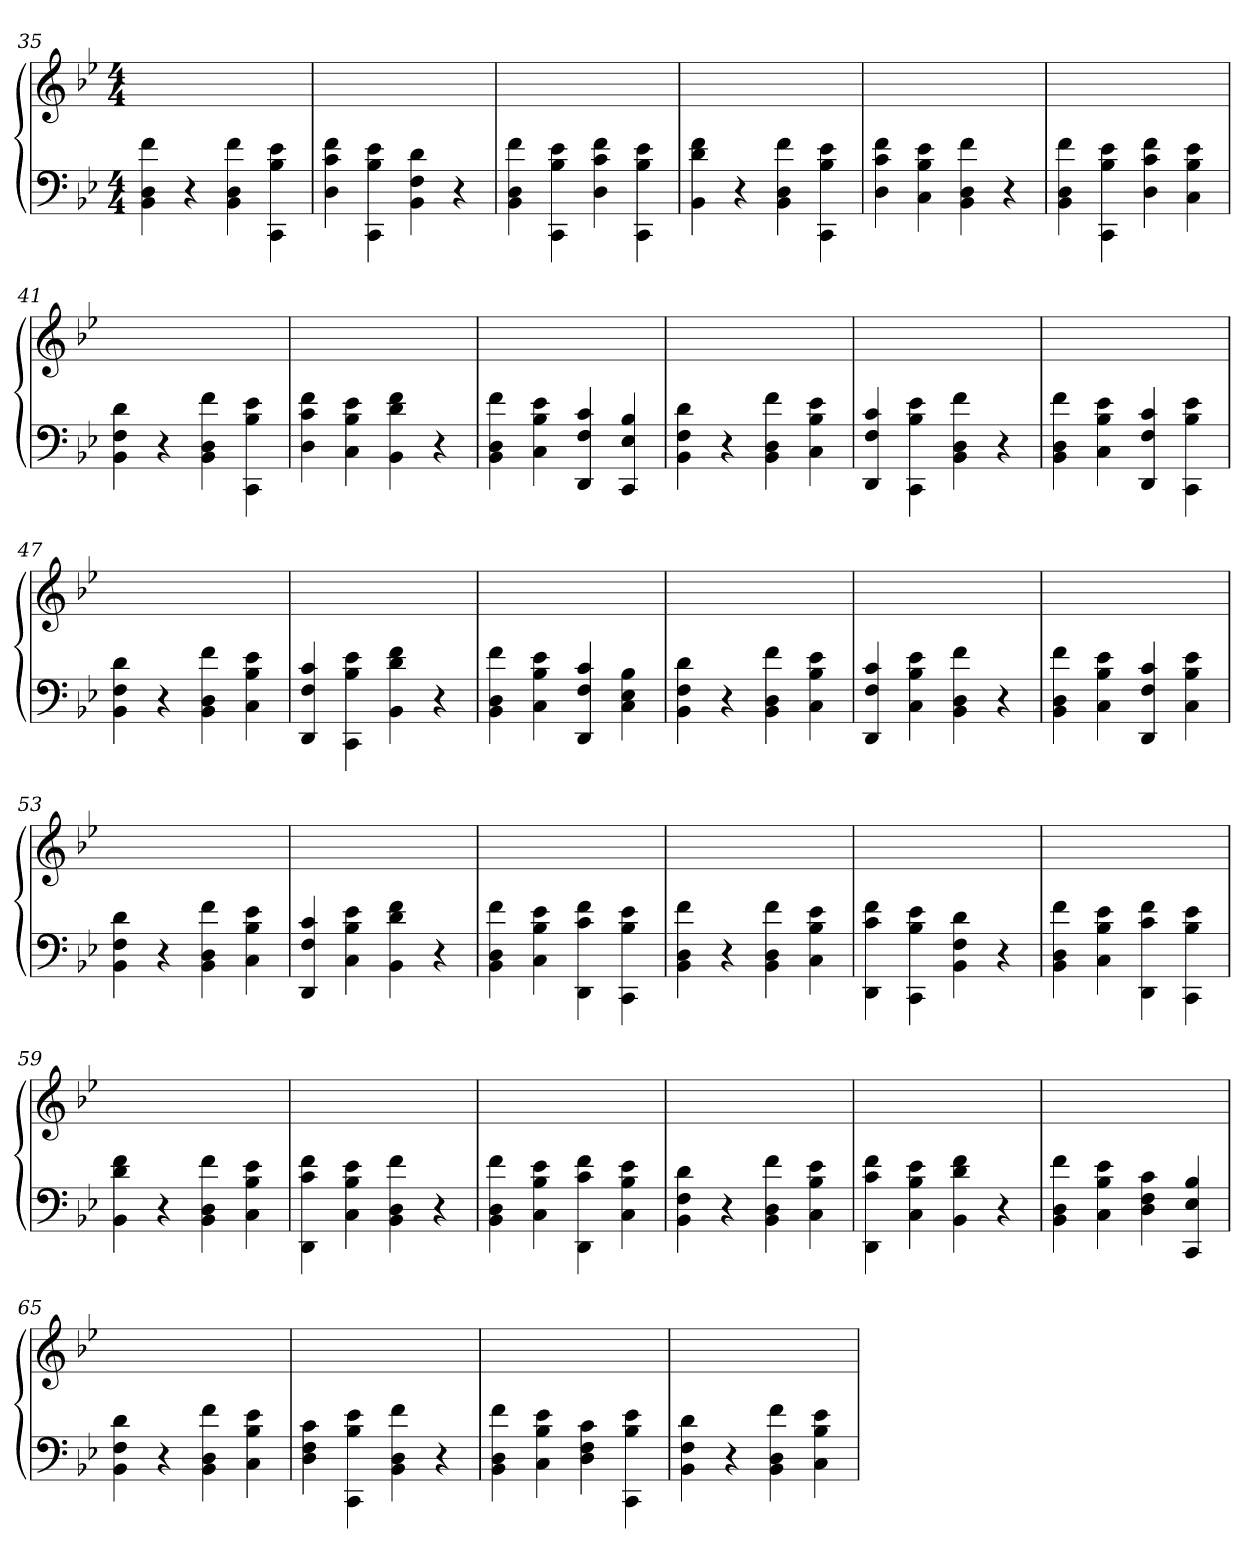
**kern	**kern
*part2	*part1
*staff2	*staff1
*clefF4	*clefG2
*k[b-e-]	*k[b-e-]
*B-:	*B-:
*M4/4	*M4/4
=35	=35
4BB- 4D 4f	1ryy
4r	.
4BB- 4D 4f	.
4CC 4B- 4e-	.
=36	=36
4D 4c 4f	1ryy
4CC 4B- 4e-	.
4BB- 4F 4d	.
4r	.
=37	=37
4BB- 4D 4f	1ryy
4CC 4B- 4e-	.
4D 4c 4f	.
4CC 4B- 4e-	.
=38	=38
4BB- 4d 4f	1ryy
4r	.
4BB- 4D 4f	.
4CC 4B- 4e-	.
=39	=39
4D 4c 4f	1ryy
4C 4B- 4e-	.
4BB- 4D 4f	.
4r	.
=40	=40
4BB- 4D 4f	1ryy
4CC 4B- 4e-	.
4D 4c 4f	.
4C 4B- 4e-	.
=41	=41
4BB- 4F 4d	1ryy
4r	.
4BB- 4D 4f	.
4CC 4B- 4e-	.
=42	=42
4D 4c 4f	1ryy
4C 4B- 4e-	.
4BB- 4d 4f	.
4r	.
=43	=43
4BB- 4D 4f	1ryy
4C 4B- 4e-	.
4DD 4F 4c	.
4CC 4E- 4B-	.
=44	=44
4BB- 4F 4d	1ryy
4r	.
4BB- 4D 4f	.
4C 4B- 4e-	.
=45	=45
4DD 4F 4c	1ryy
4CC 4B- 4e-	.
4BB- 4D 4f	.
4r	.
=46	=46
4BB- 4D 4f	1ryy
4C 4B- 4e-	.
4DD 4F 4c	.
4CC 4B- 4e-	.
=47	=47
4BB- 4F 4d	1ryy
4r	.
4BB- 4D 4f	.
4C 4B- 4e-	.
=48	=48
4DD 4F 4c	1ryy
4CC 4B- 4e-	.
4BB- 4d 4f	.
4r	.
=49	=49
4BB- 4D 4f	1ryy
4C 4B- 4e-	.
4DD 4F 4c	.
4C 4E- 4B-	.
=50	=50
4BB- 4F 4d	1ryy
4r	.
4BB- 4D 4f	.
4C 4B- 4e-	.
=51	=51
4DD 4F 4c	1ryy
4C 4B- 4e-	.
4BB- 4D 4f	.
4r	.
=52	=52
4BB- 4D 4f	1ryy
4C 4B- 4e-	.
4DD 4F 4c	.
4C 4B- 4e-	.
=53	=53
4BB- 4F 4d	1ryy
4r	.
4BB- 4D 4f	.
4C 4B- 4e-	.
=54	=54
4DD 4F 4c	1ryy
4C 4B- 4e-	.
4BB- 4d 4f	.
4r	.
=55	=55
4BB- 4D 4f	1ryy
4C 4B- 4e-	.
4DD 4c 4f	.
4CC 4B- 4e-	.
=56	=56
4BB- 4D 4f	1ryy
4r	.
4BB- 4D 4f	.
4C 4B- 4e-	.
=57	=57
4DD 4c 4f	1ryy
4CC 4B- 4e-	.
4BB- 4F 4d	.
4r	.
=58	=58
4BB- 4D 4f	1ryy
4C 4B- 4e-	.
4DD 4c 4f	.
4CC 4B- 4e-	.
=59	=59
4BB- 4d 4f	1ryy
4r	.
4BB- 4D 4f	.
4C 4B- 4e-	.
=60	=60
4DD 4c 4f	1ryy
4C 4B- 4e-	.
4BB- 4D 4f	.
4r	.
=61	=61
4BB- 4D 4f	1ryy
4C 4B- 4e-	.
4DD 4c 4f	.
4C 4B- 4e-	.
=62	=62
4BB- 4F 4d	1ryy
4r	.
4BB- 4D 4f	.
4C 4B- 4e-	.
=63	=63
4DD 4c 4f	1ryy
4C 4B- 4e-	.
4BB- 4d 4f	.
4r	.
=64	=64
4BB- 4D 4f	1ryy
4C 4B- 4e-	.
4D 4F 4c	.
4CC 4E- 4B-	.
=65	=65
4BB- 4F 4d	1ryy
4r	.
4BB- 4D 4f	.
4C 4B- 4e-	.
=66	=66
4D 4F 4c	1ryy
4CC 4B- 4e-	.
4BB- 4D 4f	.
4r	.
=67	=67
4BB- 4D 4f	1ryy
4C 4B- 4e-	.
4D 4F 4c	.
4CC 4B- 4e-	.
=68	=68
4BB- 4F 4d	1ryy
4r	.
4BB- 4D 4f	.
4C 4B- 4e-	.
=	=
*-	*-
